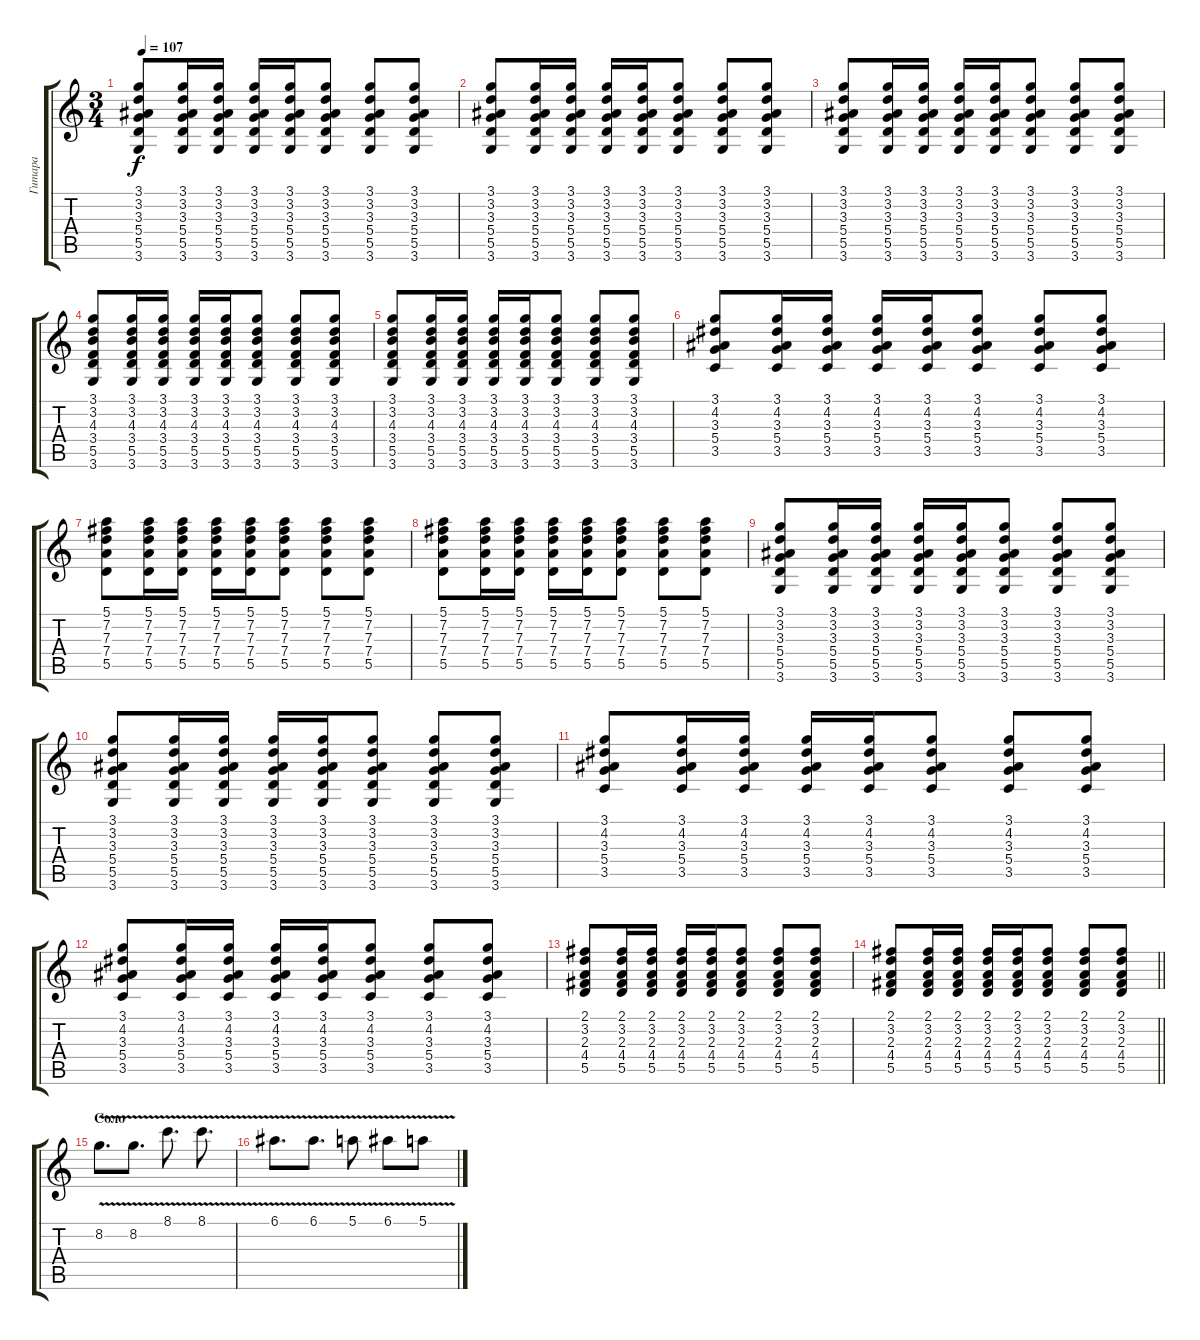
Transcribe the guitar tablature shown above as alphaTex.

\track ("Гитара" "Гитара") {instrument acousticguitarsteel}
\staff {score tabs}
\tuning (E4 B3 G3 D3 A2 E2) {hide}
\ts (3 4)
\tempo 107
\clef g2
\ks c
(3.1 3.2 3.3 5.4 5.5 3.6).8{dy f} (3.1 3.2 3.3 5.4 5.5 3.6).16 (3.1 3.2 3.3 5.4 5.5 3.6).16 (3.1 3.2 3.3 5.4 5.5 3.6).16 (3.1 3.2 3.3 5.4 5.5 3.6).16 (3.1 3.2 3.3 5.4 5.5 3.6).8 (3.1 3.2 3.3 5.4 5.5 3.6).8 (3.1 3.2 3.3 5.4 5.5 3.6).8 |
(3.1 3.2 3.3 5.4 5.5 3.6).8 (3.1 3.2 3.3 5.4 5.5 3.6).16 (3.1 3.2 3.3 5.4 5.5 3.6).16 (3.1 3.2 3.3 5.4 5.5 3.6).16 (3.1 3.2 3.3 5.4 5.5 3.6).16 (3.1 3.2 3.3 5.4 5.5 3.6).8 (3.1 3.2 3.3 5.4 5.5 3.6).8 (3.1 3.2 3.3 5.4 5.5 3.6).8 |
(3.1 3.2 3.3 5.4 5.5 3.6).8 (3.1 3.2 3.3 5.4 5.5 3.6).16 (3.1 3.2 3.3 5.4 5.5 3.6).16 (3.1 3.2 3.3 5.4 5.5 3.6).16 (3.1 3.2 3.3 5.4 5.5 3.6).16 (3.1 3.2 3.3 5.4 5.5 3.6).8 (3.1 3.2 3.3 5.4 5.5 3.6).8 (3.1 3.2 3.3 5.4 5.5 3.6).8 |
(3.1 3.2 4.3 3.4 5.5 3.6).8 (3.1 3.2 4.3 3.4 5.5 3.6).16 (3.1 3.2 4.3 3.4 5.5 3.6).16 (3.1 3.2 4.3 3.4 5.5 3.6).16 (3.1 3.2 4.3 3.4 5.5 3.6).16 (3.1 3.2 4.3 3.4 5.5 3.6).8 (3.1 3.2 4.3 3.4 5.5 3.6).8 (3.1 3.2 4.3 3.4 5.5 3.6).8 |
(3.1 3.2 4.3 3.4 5.5 3.6).8 (3.1 3.2 4.3 3.4 5.5 3.6).16 (3.1 3.2 4.3 3.4 5.5 3.6).16 (3.1 3.2 4.3 3.4 5.5 3.6).16 (3.1 3.2 4.3 3.4 5.5 3.6).16 (3.1 3.2 4.3 3.4 5.5 3.6).8 (3.1 3.2 4.3 3.4 5.5 3.6).8 (3.1 3.2 4.3 3.4 5.5 3.6).8 |
(3.1 4.2 3.3 5.4 3.5).8 (3.1 4.2 3.3 5.4 3.5).16 (3.1 4.2 3.3 5.4 3.5).16 (3.1 4.2 3.3 5.4 3.5).16 (3.1 4.2 3.3 5.4 3.5).16 (3.1 4.2 3.3 5.4 3.5).8 (3.1 4.2 3.3 5.4 3.5).8 (3.1 4.2 3.3 5.4 3.5).8 |
(5.1 7.2 7.3 7.4 5.5).8 (5.1 7.2 7.3 7.4 5.5).16 (5.1 7.2 7.3 7.4 5.5).16 (5.1 7.2 7.3 7.4 5.5).16 (5.1 7.2 7.3 7.4 5.5).16 (5.1 7.2 7.3 7.4 5.5).8 (5.1 7.2 7.3 7.4 5.5).8 (5.1 7.2 7.3 7.4 5.5).8 |
(5.1 7.2 7.3 7.4 5.5).8 (5.1 7.2 7.3 7.4 5.5).16 (5.1 7.2 7.3 7.4 5.5).16 (5.1 7.2 7.3 7.4 5.5).16 (5.1 7.2 7.3 7.4 5.5).16 (5.1 7.2 7.3 7.4 5.5).8 (5.1 7.2 7.3 7.4 5.5).8 (5.1 7.2 7.3 7.4 5.5).8 |
(3.1 3.2 3.3 5.4 5.5 3.6).8 (3.1 3.2 3.3 5.4 5.5 3.6).16 (3.1 3.2 3.3 5.4 5.5 3.6).16 (3.1 3.2 3.3 5.4 5.5 3.6).16 (3.1 3.2 3.3 5.4 5.5 3.6).16 (3.1 3.2 3.3 5.4 5.5 3.6).8 (3.1 3.2 3.3 5.4 5.5 3.6).8 (3.1 3.2 3.3 5.4 5.5 3.6).8 |
(3.1 3.2 3.3 5.4 5.5 3.6).8 (3.1 3.2 3.3 5.4 5.5 3.6).16 (3.1 3.2 3.3 5.4 5.5 3.6).16 (3.1 3.2 3.3 5.4 5.5 3.6).16 (3.1 3.2 3.3 5.4 5.5 3.6).16 (3.1 3.2 3.3 5.4 5.5 3.6).8 (3.1 3.2 3.3 5.4 5.5 3.6).8 (3.1 3.2 3.3 5.4 5.5 3.6).8 |
(3.1 4.2 3.3 5.4 3.5).8 (3.1 4.2 3.3 5.4 3.5).16 (3.1 4.2 3.3 5.4 3.5).16 (3.1 4.2 3.3 5.4 3.5).16 (3.1 4.2 3.3 5.4 3.5).16 (3.1 4.2 3.3 5.4 3.5).8 (3.1 4.2 3.3 5.4 3.5).8 (3.1 4.2 3.3 5.4 3.5).8 |
(3.1 4.2 3.3 5.4 3.5).8 (3.1 4.2 3.3 5.4 3.5).16 (3.1 4.2 3.3 5.4 3.5).16 (3.1 4.2 3.3 5.4 3.5).16 (3.1 4.2 3.3 5.4 3.5).16 (3.1 4.2 3.3 5.4 3.5).8 (3.1 4.2 3.3 5.4 3.5).8 (3.1 4.2 3.3 5.4 3.5).8 |
(2.1 3.2 2.3 4.4 5.5).8 (2.1 3.2 2.3 4.4 5.5).16 (2.1 3.2 2.3 4.4 5.5).16 (2.1 3.2 2.3 4.4 5.5).16 (2.1 3.2 2.3 4.4 5.5).16 (2.1 3.2 2.3 4.4 5.5).8 (2.1 3.2 2.3 4.4 5.5).8 (2.1 3.2 2.3 4.4 5.5).8 |
\barLineRight lightlight
(2.1 3.2 2.3 4.4 5.5).8 (2.1 3.2 2.3 4.4 5.5).16 (2.1 3.2 2.3 4.4 5.5).16 (2.1 3.2 2.3 4.4 5.5).16 (2.1 3.2 2.3 4.4 5.5).16 (2.1 3.2 2.3 4.4 5.5).8 (2.1 3.2 2.3 4.4 5.5).8 (2.1 3.2 2.3 4.4 5.5).8 |
\section ("" "Соло")
8.2{v}.8{d volume 16} 8.2{v}.8{d} 8.1{v}.8{d} 8.1{v}.8{d} |
6.1{v}.8{d} 6.1{v}.8{d} 5.1{v}.8 6.1{v}.8 5.1{v}.8
